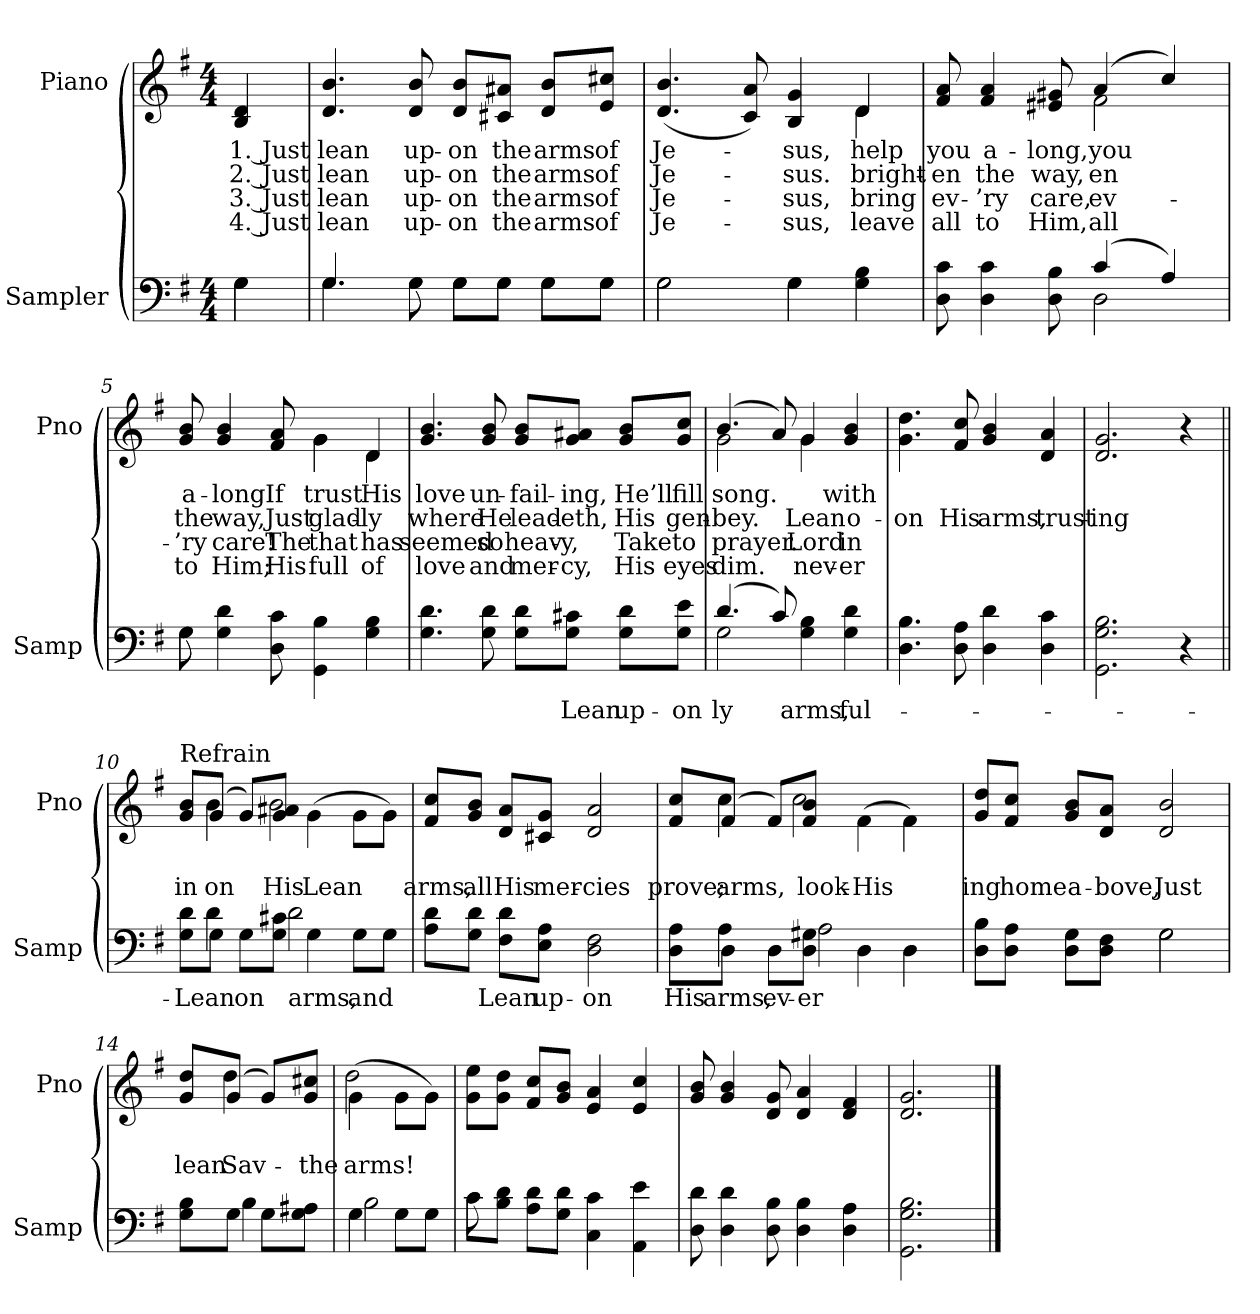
**kern	**text	**kern	**text	**text	**text	**text
*part2	*part2	*part1	*part1	*part1	*part1	*part1
*staff2	*staff2	*staff1	*staff1	*staff1	*staff1	*staff1
*I"Sampler	*	*I"Piano	*	*	*	*
*I'Samp	*	*I'Pno	*	*	*	*
*clefF4	*	*clefG2	*	*	*	*
*k[f#]	*	*k[f#]	*	*	*	*
*G:	*	*G:	*	*	*	*
*M4/4	*	*M4/4	*	*	*	*
=1	=1	=1	=1	=1	=1	=1
*^	*	*	*	*	*	*
4G\	4G	.	4B 4d	1. Just	2. Just	3. Just	4. Just
=2	=2	=2	=2	=2	=2	=2	=2
4.G/	4.G	.	4.d 4.b	lean	lean	lean	lean
8G\	8G	.	8d 8b	up-	up-	up-	up-
8G\L	8G\L	.	8d/ 8b/L	-on	-on	-on	-on
8G\J	8G\J	.	8c#X/ 8a#X/J	the	the	the	the
8G\L	8G\L	.	8d/ 8b/L	arms	arms	arms	arms
8G\J	8G\J	.	8e/ 8cc#X/J	of	of	of	of
=3	=3	=3	=3	=3	=3	=3	=3
*	*	*	*^	*	*	*	*
2G\	2G	.	(4.d 4.b	2.ryy	Je-	Je-	Je-	Je-
.	.	.	8c 8a)	.	.	.	.	.
4G\	4G	.	4B 4g	.	-sus,	-sus.	-sus,	-sus,
4G 4B	4ryy	.	4d/	4d	help	bright-	bring	leave
=4	=4	=4	=4	=4	=4	=4	=4	=4
8D 8c	2ryy	.	8f# 8a	2ryy	you	-en	ev-	all
4D 4c	.	.	4f# 4a	.	a-	the	-’ry	to
8D 8B	.	.	8e#X 8g#X	.	-long,	way,	care,	Him,
(4c/	2D	.	(4a/	2f#	you	-en	ev-	all
4A/)	.	.	4cc/)	.	.	.	.	.
=5	=5	=5	=5	=5	=5	=5	=5	=5
8G\	8G	.	8g 8b	2ryy	a-	the	-’ry	to
4G 4d	2..ryy	.	4g 4b	.	-long	way,	care!	Him;
8D 8c	.	.	8f# 8a	.	If	Just	The	His
4GG 4B	.	.	4g\	4g	trust	glad-	that	full
4G 4B	.	.	4d/	4d	His	-ly	has	of
*v	*v	*	*	*	*	*	*	*
*	*	*v	*v	*	*	*	*
=6	=6	=6	=6	=6	=6	=6
4.G 4.d	.	4.g 4.b	love	where	seemed	love
8G 8d	.	8g 8b	un-	He	so	and
8G\ 8d\L	.	8g/ 8b/L	-fail-	lead-	heav-	mer-
8G\ 8c#X\J	Lean	8g/ 8a#X/J	-ing,	-eth,	-y,	-cy,
8G\ 8d\L	up-	8g/ 8b/L	He’ll	His	Take	His
8G\ 8e\J	-on	8g/ 8cc/J	fill	gen-	to	eyes
=7	=7	=7	=7	=7	=7	=7
*^	*	*^	*	*	*	*
(4.d/	2G	-ly	(4.b/	2g	song.	-bey.	prayer.	dim.
8c/)	.	.	8a/)	.	.	.	.	.
4G 4B	2ryy	arms,	4g/	4g	.	Lean	Lord	nev-
4G 4d	.	ful-	4g 4b	4ryy	with	o-	in	-er
*v	*v	*	*	*	*	*	*	*
*	*	*v	*v	*	*	*	*
=8	=8	=8	=8	=8	=8	=8
4.D 4.B	.	4.g 4.dd	.	on	.	.
8D 8A	.	8f# 8cc	.	His	.	.
4D 4d	.	4g 4b	.	arms,	.	.
4D 4c	.	4d 4a	.	trust-	.	.
=9	=9	=9	=9	=9	=9	=9
2.GG 2.G 2.B	.	2.d 2.g	.	-ing	.	.
4r	.	4r	.	.	.	.
=10||	=10||	=10||	=10||	=10||	=10||	=10||
*^	*	*^	*	*	*	*
!	!	!	!LO:TX:t=Refrain	!	!	!	!	!
8G\ 8d\L	8ryy	Lean	8g/ 8b/L	8ryy	.	in	.	.
8G\J	4d	.	(8g/J	4b	.	on	.	.
8G\L	.	-on	8g/L)	.	.	.	.	.
8G\ 8c#X\J	2d	.	8g/ 8a#X/J	2b	.	His	.	.
4G\	.	arms,	(4g\	.	.	Lean	.	.
8G\L	.	and	8g\L	.	.	.	.	.
8G\J	8ryy	.	8g\J)	8ryy	.	.	.	.
*v	*v	*	*	*	*	*	*	*
*	*	*v	*v	*	*	*	*
=11	=11	=11	=11	=11	=11	=11
8A\ 8d\L	.	8f#/ 8cc/L	.	arms,	.	.
8G\ 8d\J	.	8g/ 8b/J	.	all	.	.
8F#\ 8d\L	Lean	8d/ 8a/L	.	His	.	.
8E\ 8A\J	up-	8c#X/ 8g/J	.	mer-	.	.
2D 2F#	-on	2d 2a	.	-cies	.	.
=12	=12	=12	=12	=12	=12	=12
*^	*	*^	*	*	*	*
8D\ 8A\L	8ryy	His	8f#/ 8cc/L	8ryy	.	prove;	.	.
8D\J	4A	arms,	(8f#/J	4cc	.	arms,	.	.
8D\L	.	ev-	8f#/L)	.	.	.	.	.
8D\ 8G#X\J	2A	-er	8f#/ 8b/J	2cc	.	look-	.	.
4D\	.	.	(4f#\	.	.	His	.	.
4D\	.	.	4f#\)	.	.	.	.	.
.	8ryy	.	.	8ryy	.	.	.	.
*	*	*	*v	*v	*	*	*	*
=13	=13	=13	=13	=13	=13	=13	=13
8D\ 8B\L	2ryy	.	8g/ 8dd/L	.	-ing	.	.
8D\ 8A\J	.	.	8f#/ 8cc/J	.	home	.	.
8D\ 8G\L	.	.	8g/ 8b/L	.	a-	.	.
8D\ 8F#\J	.	.	8d/ 8a/J	.	-bove,	.	.
2G\	2G	.	2d 2b	.	Just	.	.
=14	=14	=14	=14	=14	=14	=14	=14
*	*	*	*^	*	*	*	*
8G\ 8B\L	8ryy	.	8g/ 8dd/L	8ryy	.	lean	.	.
8G\J	4B	.	(8g/J	4dd	.	Sav-	.	.
8G\L	.	.	8g/L)	.	.	.	.	.
8G\ 8A#X\J	8ryy	.	8g/ 8cc#X/J	8ryy	.	the	.	.
=15	=15	=15	=15	=15	=15	=15	=15	=15
4G\	2B	.	(4g\	2dd	.	arms!	.	.
8G\L	.	.	8g\L	.	.	.	.	.
8G\J	.	.	8g\J)	.	.	.	.	.
*	*	*	*v	*v	*	*	*	*
=16	=16	=16	=16	=16	=16	=16	=16
8c\L	8c	.	8g\ 8ee\L	.	.	.	.
8B\ 8d\J	2..ryy	.	8g\ 8dd\J	.	.	.	.
8A\ 8d\L	.	.	8f#/ 8cc/L	.	.	.	.
8G\ 8d\J	.	.	8g/ 8b/J	.	.	.	.
4C 4c	.	.	4e 4a	.	.	.	.
4AA 4e	.	.	4e 4cc	.	.	.	.
*v	*v	*	*	*	*	*	*
=17	=17	=17	=17	=17	=17	=17
8D 8d	.	8g 8b	.	.	.	.
4D 4d	.	4g 4b	.	.	.	.
8D 8B	.	8d 8g	.	.	.	.
4D 4B	.	4d 4a	.	.	.	.
4D 4A	.	4d 4f#	.	.	.	.
=18	=18	=18	=18	=18	=18	=18
2.GG 2.G 2.B	.	2.d 2.g	.	.	.	.
==	==	==	==	==	==	==
*-	*-	*-	*-	*-	*-	*-
